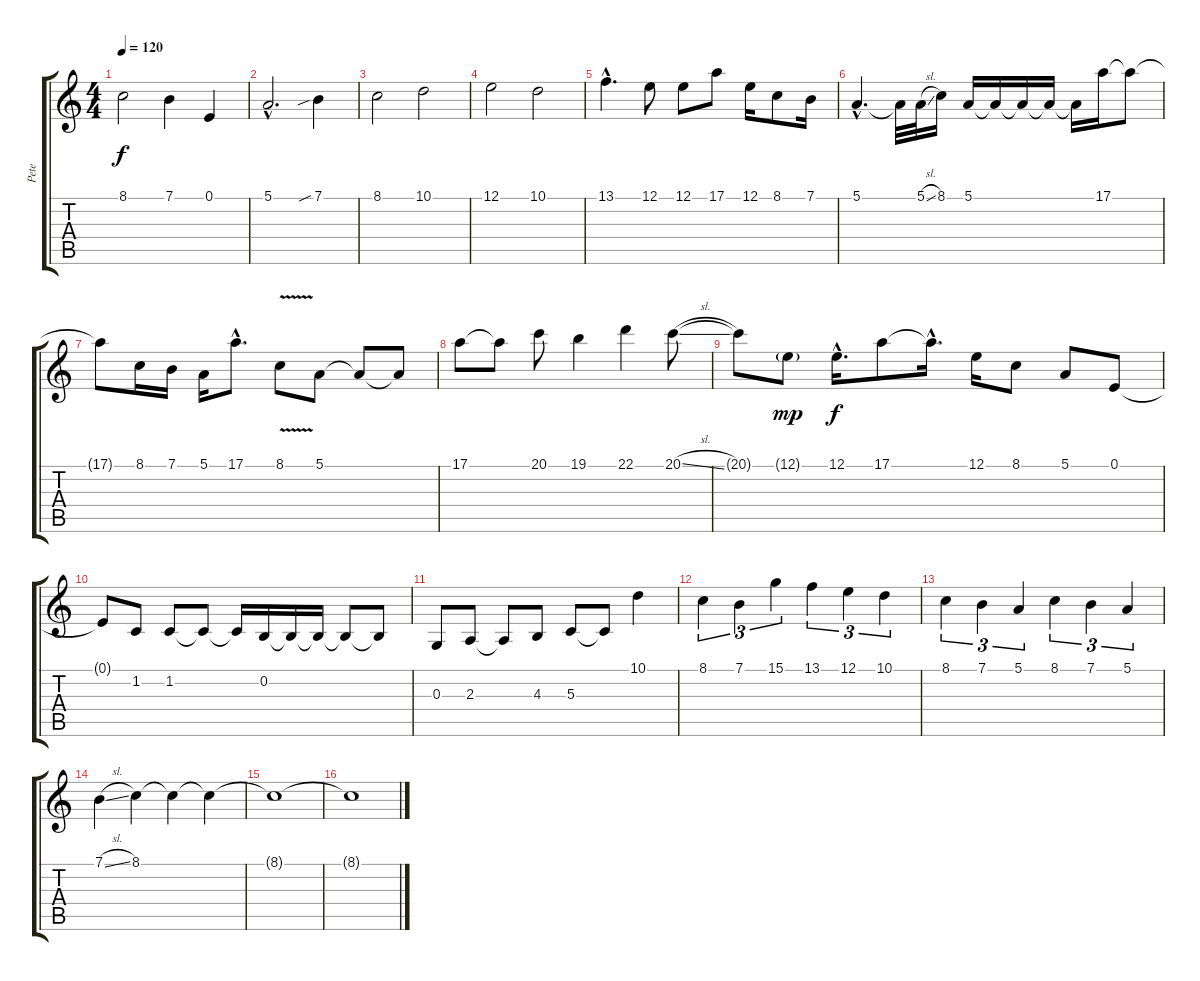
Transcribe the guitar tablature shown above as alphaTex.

\track ("Pete" "Pete") {instrument violin}
\staff {score tabs}
\tuning (E4 B3 G3 D3 A2 E2) {hide}
\ts (4 4)
\tempo 120
\clef g2
\ks c
8.1.2{dy f} 7.1.4 0.1.4 |
5.1{hac}.2{d} 7.1{sib}.4 |
8.1.2 10.1.2 |
12.1.2 10.1.2 |
13.1{hac}.4{d} 12.1.8 12.1.8 17.1.8 12.1.16 8.1.8 7.1.16 |
5.1{hac}.4{d} 5.1{t}.32 5.1{sl}.32 8.1.16 5.1.16 5.1{t}.16 5.1{t}.16 5.1{t}.16 5.1{t}.16 17.1.16 17.1{t}.8 |
17.1{t}.8 8.1.16 7.1.16 5.1.16 17.1{hac}.8{d} 8.1{v}.8 5.1.8 5.1{t}.8 5.1{t}.8 |
17.1.8 17.1{t}.8 20.1.8 19.1.4 22.1.4 20.1{sl}.8 |
20.1{t}.8 12.1{g}.8{dy mp} 12.1{hac}.16{d dy f} 17.1.8 17.1{hac t}.16{d} 12.1.16 8.1.8 5.1.8 0.1.8 |
0.1{t}.8 1.2.8 1.2.8 1.2{t}.8 1.2{t}.16 0.2.16 0.2{t}.16 0.2{t}.16 0.2{t}.8 0.2{t}.8 |
0.3.8 2.3.8 2.3{t}.8 4.3.8 5.3.8 5.3{t}.8 10.1.4 |
8.1.4{tu (3 2)} 7.1.4{tu (3 2)} 15.1.4{tu (3 2)} 13.1.4{tu (3 2)} 12.1.4{tu (3 2)} 10.1.4{tu (3 2)} |
8.1.4{tu (3 2)} 7.1.4{tu (3 2)} 5.1.4{tu (3 2)} 8.1.4{tu (3 2)} 7.1.4{tu (3 2)} 5.1.4{tu (3 2)} |
7.1{sl}.4{volume 0} 8.1.4 8.1{t}.4 8.1{t}.4 |
8.1{t}.1 |
8.1{t}.1
